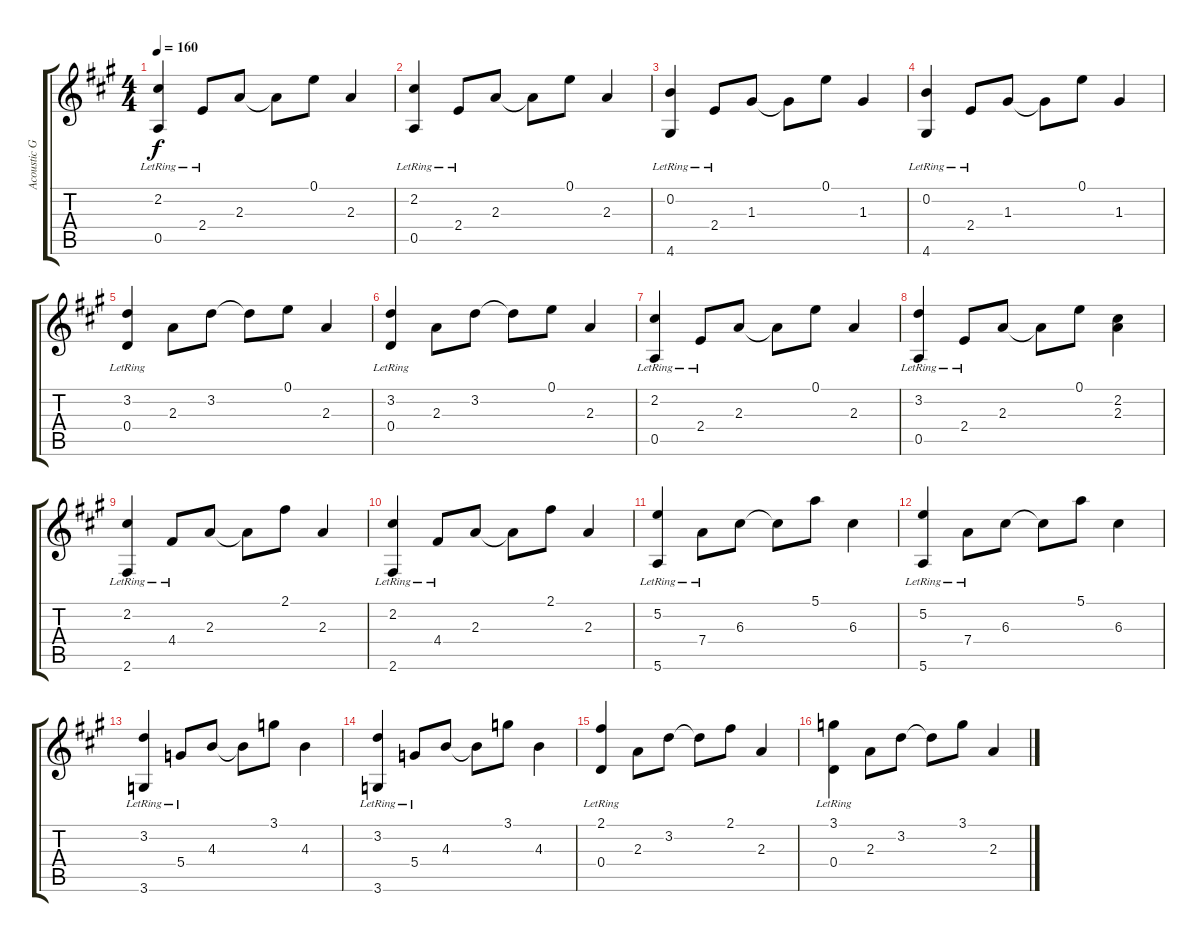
\track ("Acoustic Guitar 2" "Acoustic G") {instrument acousticguitarsteel}
\staff {score tabs}
\tuning (E4 B3 G3 D3 A2 E2) {hide}
\ts (4 4)
\tempo 160
\clef g2
\ks a
(2.2 0.5{lr}).4{dy f} 2.4{lr}.8 2.3.8 2.3{t}.8 0.1.8 2.3.4 |
(2.2 0.5{lr}).4 2.4{lr}.8 2.3.8 2.3{t}.8 0.1.8 2.3.4 |
(0.2 4.6{lr}).4 2.4{lr}.8 1.3.8 1.3{t}.8 0.1.8 1.3.4 |
(0.2 4.6{lr}).4 2.4{lr}.8 1.3.8 1.3{t}.8 0.1.8 1.3.4 |
(3.2 0.4{lr}).4 2.3.8 3.2.8 3.2{t}.8 0.1.8 2.3.4 |
(3.2 0.4{lr}).4 2.3.8 3.2.8 3.2{t}.8 0.1.8 2.3.4 |
(2.2 0.5{lr}).4 2.4{lr}.8 2.3.8 2.3{t}.8 0.1.8 2.3.4 |
(3.2 0.5{lr}).4 2.4{lr}.8 2.3.8 2.3{t}.8 0.1.8 (2.2 2.3).4 |
(2.2 2.6{lr}).4 4.4{lr}.8 2.3.8 2.3{t}.8 2.1.8 2.3.4 |
(2.2 2.6{lr}).4 4.4{lr}.8 2.3.8 2.3{t}.8 2.1.8 2.3.4 |
(5.2 5.6{lr}).4 7.4{lr}.8 6.3.8 6.3{t}.8 5.1.8 6.3.4 |
(5.2 5.6{lr}).4 7.4{lr}.8 6.3.8 6.3{t}.8 5.1.8 6.3.4 |
(3.2 3.6{lr}).4 5.4{lr}.8 4.3.8 4.3{t}.8 3.1.8 4.3.4 |
(3.2 3.6{lr}).4 5.4{lr}.8 4.3.8 4.3{t}.8 3.1.8 4.3.4 |
(2.1 0.4{lr}).4 2.3.8 3.2.8 3.2{t}.8 2.1.8 2.3.4 |
(3.1 0.4{lr}).4 2.3.8 3.2.8 3.2{t}.8 3.1.8 2.3.4
